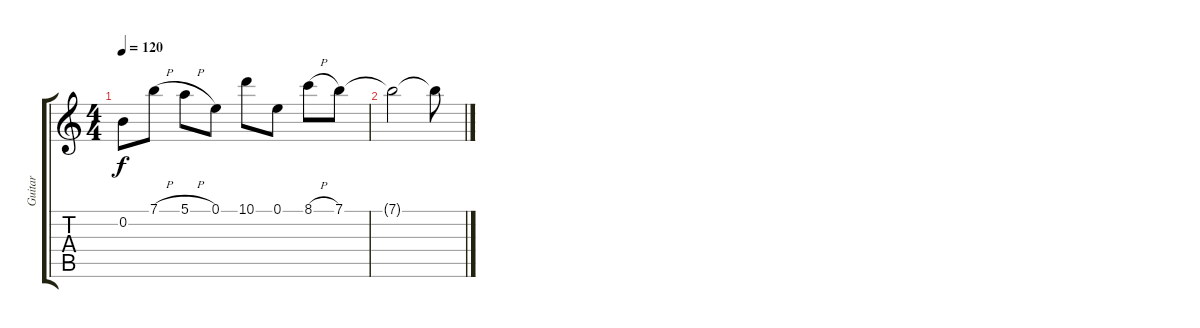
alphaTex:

\track ("Guitar" "Guitar") {instrument distortionguitar}
\staff {score tabs}
\tuning (E4 B3 G3 D3 A2 E2) {hide}
\ts (4 4)
\tempo 120
\clef g2
\ks c
0.2.8{dy f} 7.1{h}.8 5.1{h}.8 0.1.8 10.1.8 0.1.8 8.1{h}.8 7.1.8 |
7.1{t}.2 7.1{t}.8
